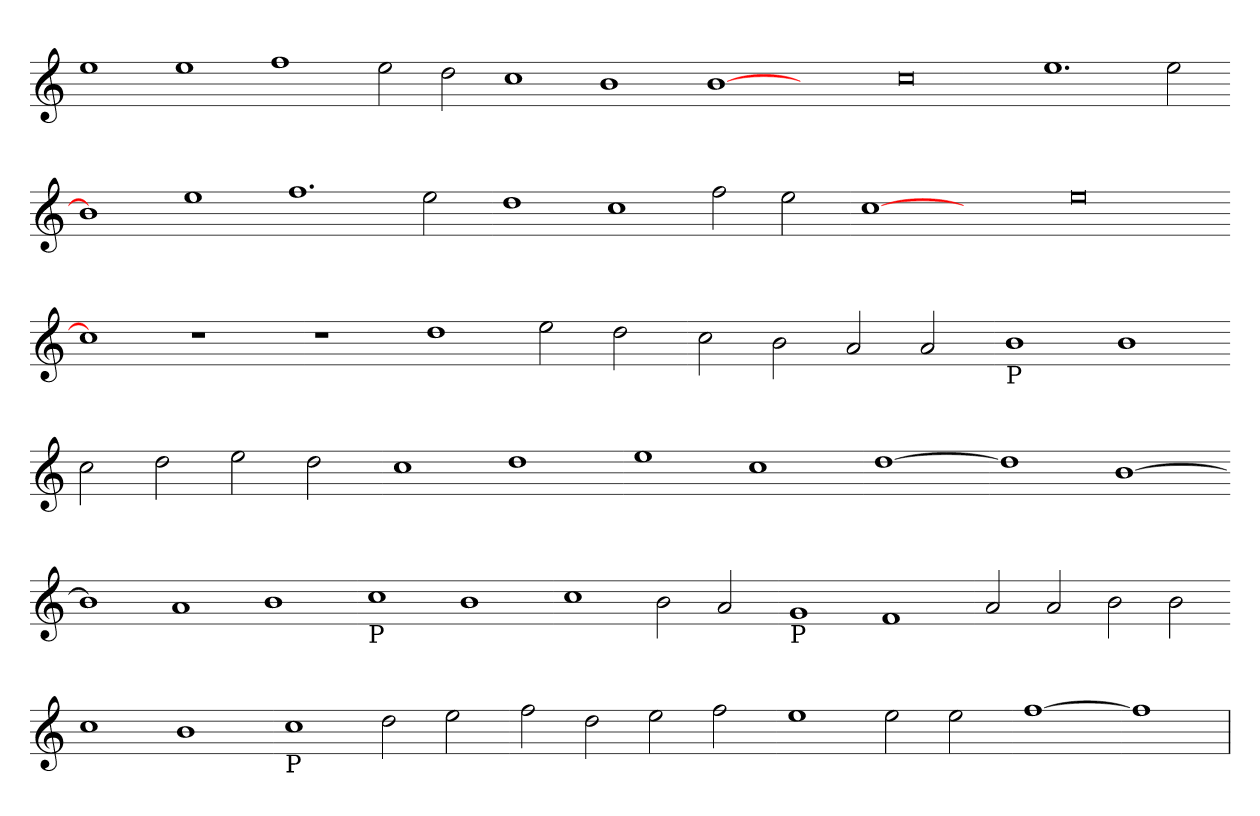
**kern
*part1
*staff1
*clefG2
*k[]
=
1ee
1ee
1ff
=-
2ee
2dd
1cc
1b
=-
[1b
1ryy
0cc
1.ee
2ee
=-
1b]
1ee
1.ff
2ee
=-
1dd
1cc
2ff
2ee
=-
[1cc
1ryy
0ee
=-
1cc]
1r
=-
1r
1dd
2ee
2dd
=-
2cc
2b
2a
2a
=-
!LO:TX:b:t=P
1b
1b
=-
2cc
2dd
2ee
2dd
=-
1cc
1dd
=-
1ee
1cc
=-
[1dd
=-
1dd]
[1b
=-
1b]
1a
1b
=-
!LO:TX:b:t=P
1cc
1b
=-
1cc
2b
2a
=-
!LO:TX:b:t=P
1g
1f
=-
2a
2a
2b
2b
=-
1cc
1b
=-
!LO:TX:b:t=P
1cc
2dd
2ee
=-
2ff
2dd
2ee
2ff
=-
1ee
2ee
2ee
=-
[1ff
=1-
1ff]
=
*-
